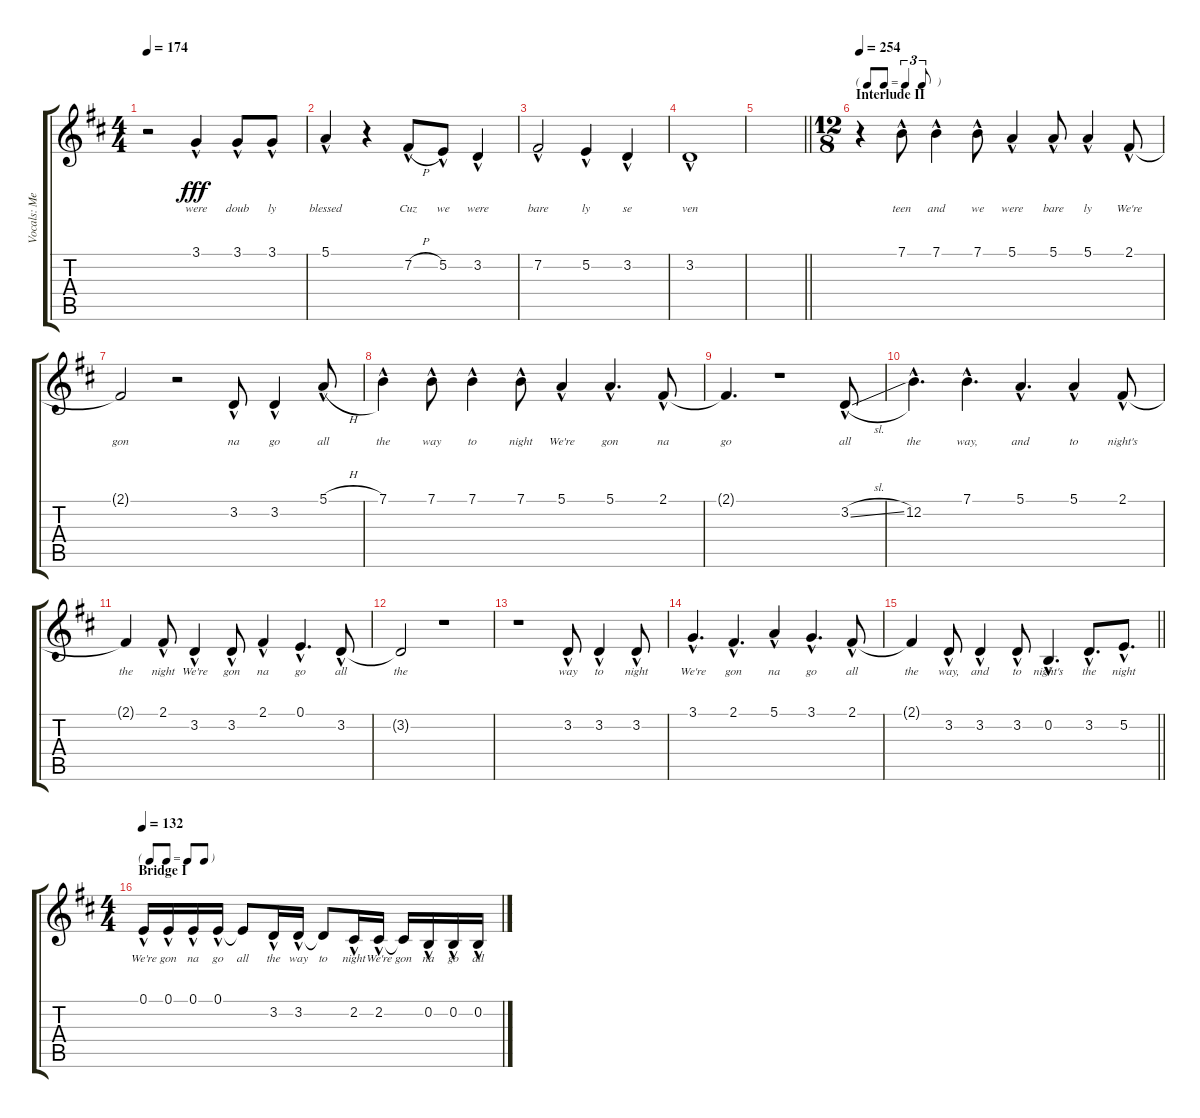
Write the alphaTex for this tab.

\track ("Vocals: Meatloaf" "Vocals: Me") {instrument lead2sawtooth}
\staff {score tabs}
\tuning (E4 B3 G3 D3 A2 E2) {hide}
\ts (4 4)
\tempo 174
\clef g2
\ks d
r.2{dy fff} 3.1{hac}.4{lyrics (0 "were") lyrics (1 "") lyrics (2 "") lyrics (3 "") lyrics (4 "")} 3.1{hac}.8{lyrics (0 "doub") lyrics (1 "") lyrics (2 "") lyrics (3 "") lyrics (4 "")} 3.1{hac}.8{lyrics (0 "ly") lyrics (1 "") lyrics (2 "") lyrics (3 "") lyrics (4 "")} |
5.1{hac}.4{lyrics (0 "blessed") lyrics (1 "") lyrics (2 "") lyrics (3 "") lyrics (4 "")} r.4 7.2{h hac}.8{lyrics (0 "Cuz") lyrics (1 "") lyrics (2 "") lyrics (3 "") lyrics (4 "")} 5.2{hac}.8{lyrics (0 "we") lyrics (1 "") lyrics (2 "") lyrics (3 "") lyrics (4 "")} 3.2{hac}.4{lyrics (0 "were") lyrics (1 "") lyrics (2 "") lyrics (3 "") lyrics (4 "")} |
7.2{hac}.2{lyrics (0 "bare") lyrics (1 "") lyrics (2 "") lyrics (3 "") lyrics (4 "")} 5.2{hac}.4{lyrics (0 "ly") lyrics (1 "") lyrics (2 "") lyrics (3 "") lyrics (4 "")} 3.2{hac}.4{lyrics (0 "se") lyrics (1 "") lyrics (2 "") lyrics (3 "") lyrics (4 "")} |
3.2{hac}.1{lyrics (0 "ven") lyrics (1 "") lyrics (2 "") lyrics (3 "") lyrics (4 "")} |
\barLineRight lightlight
|
\ts (12 8)
\tf triplet8th
\section ("" "Interlude II")
\tempo 254
r.4 7.1{hac}.8{lyrics (0 "teen") lyrics (1 "") lyrics (2 "") lyrics (3 "") lyrics (4 "")} 7.1{hac}.4{lyrics (0 "and") lyrics (1 "") lyrics (2 "") lyrics (3 "") lyrics (4 "")} 7.1{hac}.8{lyrics (0 "we") lyrics (1 "") lyrics (2 "") lyrics (3 "") lyrics (4 "")} 5.1{hac}.4{lyrics (0 "were") lyrics (1 "") lyrics (2 "") lyrics (3 "") lyrics (4 "")} 5.1{hac}.8{lyrics (0 "bare") lyrics (1 "") lyrics (2 "") lyrics (3 "") lyrics (4 "")} 5.1{hac}.4{lyrics (0 "ly") lyrics (1 "") lyrics (2 "") lyrics (3 "") lyrics (4 "")} 2.1{hac}.8{lyrics (0 "We're") lyrics (1 "") lyrics (2 "") lyrics (3 "") lyrics (4 "")} |
2.1{t}.2{lyrics (0 "gon") lyrics (1 "") lyrics (2 "") lyrics (3 "") lyrics (4 "")} r.2 3.2{hac}.8{lyrics (0 "na") lyrics (1 "") lyrics (2 "") lyrics (3 "") lyrics (4 "")} 3.2{hac}.4{lyrics (0 "go") lyrics (1 "") lyrics (2 "") lyrics (3 "") lyrics (4 "")} 5.1{h hac}.8{lyrics (0 "all") lyrics (1 "") lyrics (2 "") lyrics (3 "") lyrics (4 "")} |
7.1{hac}.4{lyrics (0 "the") lyrics (1 "") lyrics (2 "") lyrics (3 "") lyrics (4 "")} 7.1{hac}.8{lyrics (0 "way") lyrics (1 "") lyrics (2 "") lyrics (3 "") lyrics (4 "")} 7.1{hac}.4{lyrics (0 "to") lyrics (1 "") lyrics (2 "") lyrics (3 "") lyrics (4 "")} 7.1{hac}.8{lyrics (0 "night") lyrics (1 "") lyrics (2 "") lyrics (3 "") lyrics (4 "")} 5.1{hac}.4{lyrics (0 "We're") lyrics (1 "") lyrics (2 "") lyrics (3 "") lyrics (4 "")} 5.1{hac}.4{d lyrics (0 "gon") lyrics (1 "") lyrics (2 "") lyrics (3 "") lyrics (4 "")} 2.1{hac}.8{lyrics (0 "na") lyrics (1 "") lyrics (2 "") lyrics (3 "") lyrics (4 "")} |
2.1{t}.4{d lyrics (0 "go") lyrics (1 "") lyrics (2 "") lyrics (3 "") lyrics (4 "")} r.1 3.2{sl hac}.8{lyrics (0 "all") lyrics (1 "") lyrics (2 "") lyrics (3 "") lyrics (4 "")} |
12.2{hac}.4{d lyrics (0 "the") lyrics (1 "") lyrics (2 "") lyrics (3 "") lyrics (4 "")} 7.1{hac}.4{d lyrics (0 "way,") lyrics (1 "") lyrics (2 "") lyrics (3 "") lyrics (4 "")} 5.1{hac}.4{d lyrics (0 "and") lyrics (1 "") lyrics (2 "") lyrics (3 "") lyrics (4 "")} 5.1{hac}.4{lyrics (0 "to") lyrics (1 "") lyrics (2 "") lyrics (3 "") lyrics (4 "")} 2.1{hac}.8{lyrics (0 "night's") lyrics (1 "") lyrics (2 "") lyrics (3 "") lyrics (4 "")} |
2.1{t}.4{lyrics (0 "the") lyrics (1 "") lyrics (2 "") lyrics (3 "") lyrics (4 "")} 2.1{hac}.8{lyrics (0 "night") lyrics (1 "") lyrics (2 "") lyrics (3 "") lyrics (4 "")} 3.2{hac}.4{lyrics (0 "We're") lyrics (1 "") lyrics (2 "") lyrics (3 "") lyrics (4 "")} 3.2{hac}.8{lyrics (0 "gon") lyrics (1 "") lyrics (2 "") lyrics (3 "") lyrics (4 "")} 2.1{hac}.4{lyrics (0 "na") lyrics (1 "") lyrics (2 "") lyrics (3 "") lyrics (4 "")} 0.1{hac}.4{d lyrics (0 "go") lyrics (1 "") lyrics (2 "") lyrics (3 "") lyrics (4 "")} 3.2{hac}.8{lyrics (0 "all") lyrics (1 "") lyrics (2 "") lyrics (3 "") lyrics (4 "")} |
3.2{t}.2{lyrics (0 "the") lyrics (1 "") lyrics (2 "") lyrics (3 "") lyrics (4 "")} r.1 |
r.1 3.2{hac}.8{lyrics (0 "way") lyrics (1 "") lyrics (2 "") lyrics (3 "") lyrics (4 "")} 3.2{hac}.4{lyrics (0 "to") lyrics (1 "") lyrics (2 "") lyrics (3 "") lyrics (4 "")} 3.2{hac}.8{lyrics (0 "night") lyrics (1 "") lyrics (2 "") lyrics (3 "") lyrics (4 "")} |
3.1{hac}.4{d lyrics (0 "We're") lyrics (1 "") lyrics (2 "") lyrics (3 "") lyrics (4 "")} 2.1{hac}.4{d lyrics (0 "gon") lyrics (1 "") lyrics (2 "") lyrics (3 "") lyrics (4 "")} 5.1{hac}.4{lyrics (0 "na") lyrics (1 "") lyrics (2 "") lyrics (3 "") lyrics (4 "")} 3.1{hac}.4{d lyrics (0 "go") lyrics (1 "") lyrics (2 "") lyrics (3 "") lyrics (4 "")} 2.1{hac}.8{lyrics (0 "all") lyrics (1 "") lyrics (2 "") lyrics (3 "") lyrics (4 "")} |
\barLineRight lightlight
2.1{t}.4{lyrics (0 "the") lyrics (1 "") lyrics (2 "") lyrics (3 "") lyrics (4 "")} 3.2{hac}.8{lyrics (0 "way,") lyrics (1 "") lyrics (2 "") lyrics (3 "") lyrics (4 "")} 3.2{hac}.4{lyrics (0 "and") lyrics (1 "") lyrics (2 "") lyrics (3 "") lyrics (4 "")} 3.2{hac}.8{lyrics (0 "to") lyrics (1 "") lyrics (2 "") lyrics (3 "") lyrics (4 "")} 0.2{hac}.4{d lyrics (0 "night's") lyrics (1 "") lyrics (2 "") lyrics (3 "") lyrics (4 "")} 3.2{hac}.8{d lyrics (0 "the") lyrics (1 "") lyrics (2 "") lyrics (3 "") lyrics (4 "")} 5.2{hac}.8{d lyrics (0 "night") lyrics (1 "") lyrics (2 "") lyrics (3 "") lyrics (4 "")} |
\ts (4 4)
\tf none
\section ("" "Bridge I")
\tempo 132
0.1{hac}.16{lyrics (0 "We're") lyrics (1 "") lyrics (2 "") lyrics (3 "") lyrics (4 "")} 0.1{hac}.16{lyrics (0 "gon") lyrics (1 "") lyrics (2 "") lyrics (3 "") lyrics (4 "")} 0.1{hac}.16{lyrics (0 "na") lyrics (1 "") lyrics (2 "") lyrics (3 "") lyrics (4 "")} 0.1{hac}.16{lyrics (0 "go") lyrics (1 "") lyrics (2 "") lyrics (3 "") lyrics (4 "")} 0.1{t}.8{lyrics (0 "all") lyrics (1 "") lyrics (2 "") lyrics (3 "") lyrics (4 "")} 3.2{hac}.16{lyrics (0 "the") lyrics (1 "") lyrics (2 "") lyrics (3 "") lyrics (4 "")} 3.2{hac}.16{lyrics (0 "way") lyrics (1 "") lyrics (2 "") lyrics (3 "") lyrics (4 "")} 3.2{t}.8{lyrics (0 "to") lyrics (1 "") lyrics (2 "") lyrics (3 "") lyrics (4 "")} 2.2{hac}.16{lyrics (0 "night") lyrics (1 "") lyrics (2 "") lyrics (3 "") lyrics (4 "")} 2.2{hac}.16{lyrics (0 "We're") lyrics (1 "") lyrics (2 "") lyrics (3 "") lyrics (4 "")} 2.2{t}.16{lyrics (0 "gon") lyrics (1 "") lyrics (2 "") lyrics (3 "") lyrics (4 "")} 0.2{hac}.16{lyrics (0 "na") lyrics (1 "") lyrics (2 "") lyrics (3 "") lyrics (4 "")} 0.2{hac}.16{lyrics (0 "go") lyrics (1 "") lyrics (2 "") lyrics (3 "") lyrics (4 "")} 0.2{hac}.16{lyrics (0 "all") lyrics (1 "") lyrics (2 "") lyrics (3 "") lyrics (4 "")}
